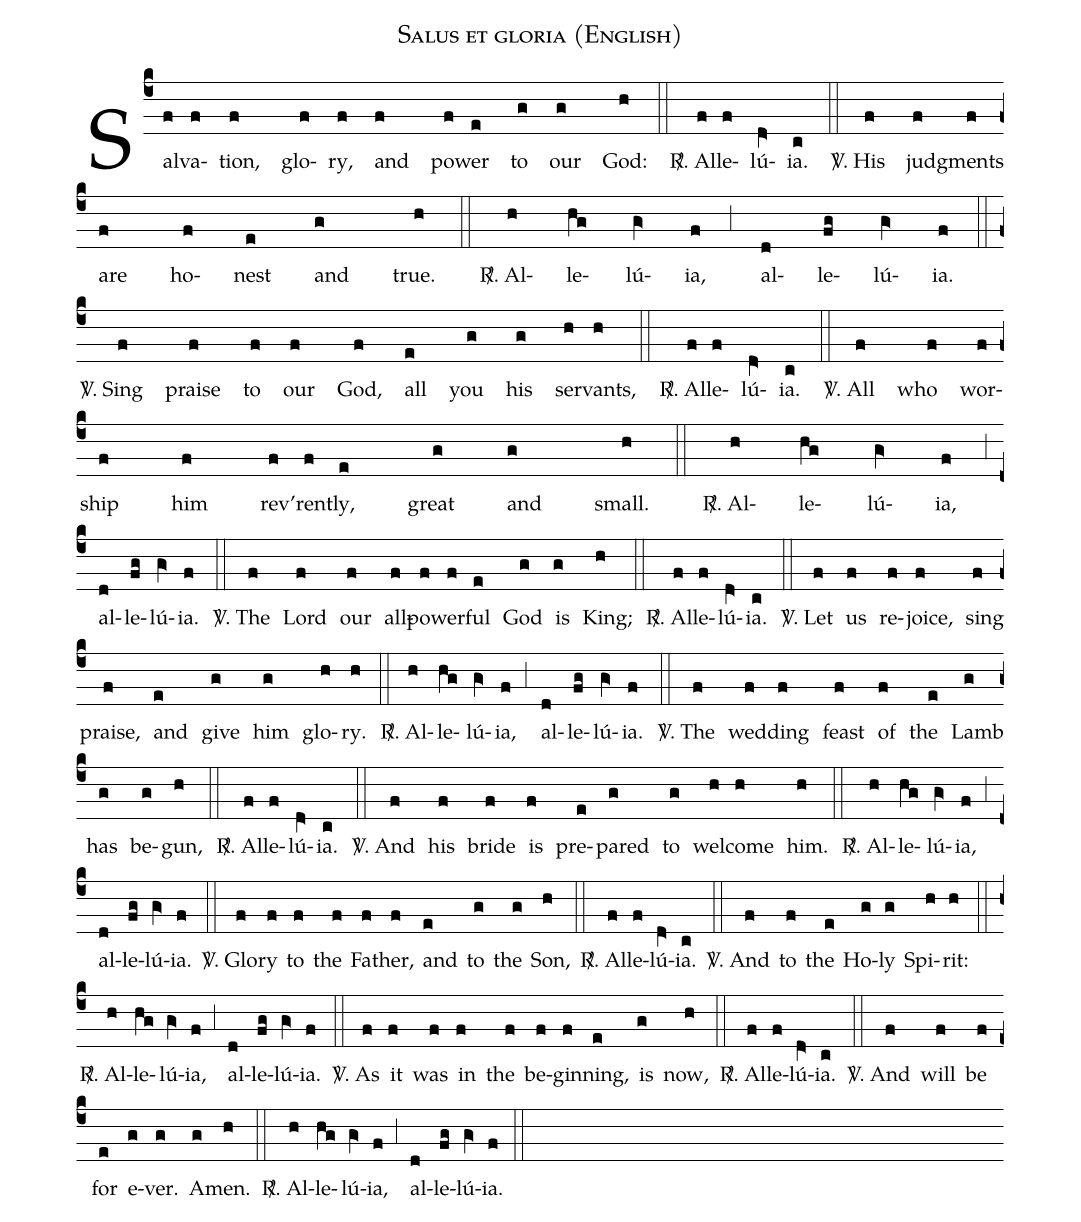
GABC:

name:Salus et gloria (English);
%%
(c4) Sal(f)va(f)tion,(f) glo(f)ry,(f) and(f) po(f)wer(e) to(g) our(g) God:(h) (::)
<sp>R/</sp>. {A}l(f)l{e}(f)l{ú}(dV>)i{a}.(c) (::)
<sp>V/</sp>. {His}(f) jud(f)gments(f) are(f) ho(f)nest(e) and(g) true.(h) (::)
<sp>R/</sp>. {A}l(h)l{e}(hg)l{ú}(gV>)i{a},(f) (,3) {a}l(d)l{e}(fg)l{ú}(gV>)i{a}.(f) (::)

(z) <sp>V/</sp>. {Sing}(f) praise(f) to(f) our(f) God,(f) all(e) you(g) his(g) ser(h)vants,(h) (::)
<sp>R/</sp>. {A}l(f)l{e}(f)l{ú}(dV>)i{a}.(c) (::)
<sp>V/</sp>. {All}(f) who(f) wor(f)ship(f) him(f) rev'(f)ren(f)tly,(e) great(g) and(g) small.(h) (::)
<sp>R/</sp>. {A}l(h)l{e}(hg)l{ú}(gV>)i{a},(f) (,3) (z) {a}l(d)l{e}(fg)l{ú}(gV>)i{a}.(f) (::)

<sp>V/</sp>. {The}(f) Lord(f) our(f) {all}<sp>-</sp>(f)po(f)wer(f)ful(e) God(g) is(g) King;(h) (::)
<sp>R/</sp>. {A}l(f)l{e}(f)l{ú}(dV>)i{a}.(c) (::)
<sp>V/</sp>. {Let}(f) us(f) re(f)joice,(f) sing(f) praise,(f) and(e) give(g) him(g) glo(h)ry.(h) (::)
<sp>R/</sp>. {A}l(h)l{e}(hg)l{ú}(gV>)i{a},(f) (,3) {a}l(d)l{e}(fg)l{ú}(gV>)i{a}.(f) (::)

<sp>V/</sp>. {The}(f) wed(f)ding(f) feast(f) of(f) the(e) Lamb(g) has(g) be(g)gun,(h) (::)
<sp>R/</sp>. {A}l(f)l{e}(f)l{ú}(dV>)i{a}.(c) (::)
<sp>V/</sp>. {And}(f) his(f) bride(f) is(f) pre(e)pared(g) to(g) wel(h)come(h) him.(h) (::)
<sp>R/</sp>. {A}l(h)l{e}(hg)l{ú}(gV>)i{a},(f) (,3) {a}l(d)l{e}(fg)l{ú}(gV>)i{a}.(f) (::)

<sp>V/</sp>. {Glo}(f)ry(f) to(f) the(f) Fa(f)ther,(f) and(e) to(g) the(g) Son,(h) (::)
<sp>R/</sp>. {A}l(f)l{e}(f)l{ú}(dV>)i{a}.(c) (::)
<sp>V/</sp>. {And}(f) to(f) the(e) Ho(g)ly(g) Spi(h)rit:(h) (::)
<sp>R/</sp>. {A}l(h)l{e}(hg)l{ú}(gV>)i{a},(f) (,3) {a}l(d)l{e}(fg)l{ú}(gV>)i{a}.(f) (::)

<sp>V/</sp>. {As}(f) it(f) was(f) in(f) the(f) be(f)gin(f)ning,(e) is(g) now,(h) (::)
<sp>R/</sp>. {A}l(f)l{e}(f)l{ú}(dV>)i{a}.(c) (::)
<sp>V/</sp>. {And}(f) will(f) be(f) for(e) e(g)ver.(g) A(g)men.(h) (::)
<sp>R/</sp>. {A}l(h)l{e}(hg)l{ú}(gV>)i{a},(f) (,3) {a}l(d)l{e}(fg)l{ú}(gV>)i{a}.(f) (::)
